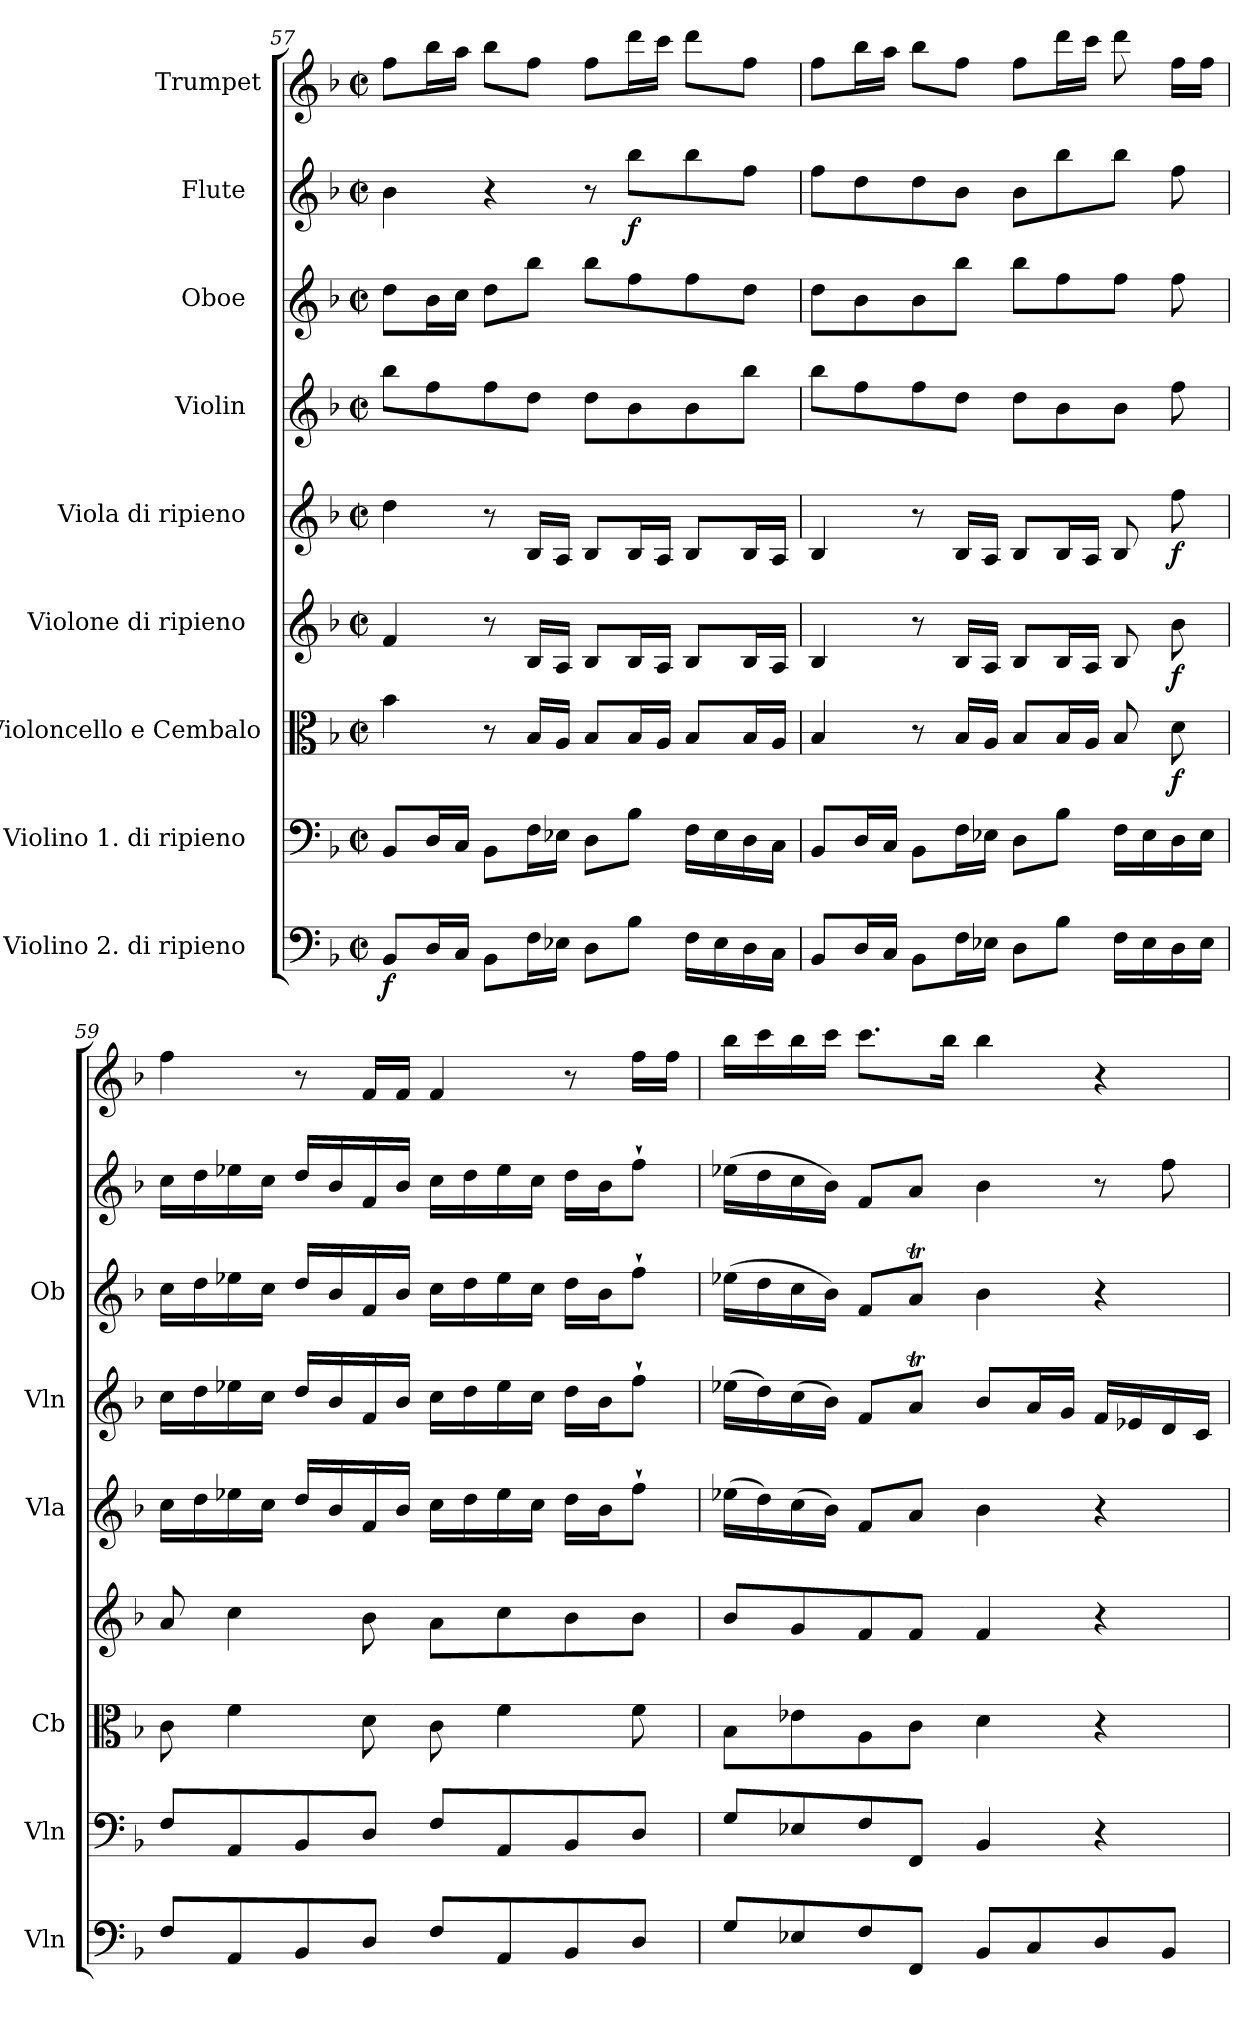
**kern	**dynam	**kern	**kern	**dynam	**kern	**dynam	**kern	**dynam	**kern	**kern	**kern	**dynam	**kern
*part9	*part9	*part8	*part7	*part7	*part6	*part6	*part5	*part5	*part4	*part3	*part2	*part2	*part1
*staff9	*staff9	*staff8	*staff7	*staff7	*staff6	*staff6	*staff5	*staff5	*staff4	*staff3	*staff2	*staff2	*staff1
*I"Violino 2.  di ripieno  	*	*I"Violino 1.  di ripieno  	*I"Violoncello  e Cembalo	*	*I"Violone  di ripieno  	*	*I"Viola  di ripieno    	*	*I"Violin              	*I"Oboe                	*I"Flute               	*	*I"Trumpet
*I'Vln	*	*I'Vln	*I'Cb	*	*	*	*I'Vla	*	*I'Vln	*I'Ob	*	*	*
*clefF4	*	*clefF4	*clefC3	*	*clefG2	*	*clefG2	*	*clefG2	*clefG2	*clefG2	*	*clefG2
*ITrd7c12	*	*	*	*	*	*	*	*	*	*	*	*	*
*k[b-]	*	*k[b-]	*k[b-]	*	*k[b-]	*	*k[b-]	*	*k[b-]	*k[b-]	*k[b-]	*	*k[b-]
*F:	*	*F:	*F:	*	*F:	*	*F:	*	*F:	*F:	*F:	*	*F:
*M2/2	*	*M2/2	*M2/2	*	*M2/2	*	*M2/2	*	*M2/2	*M2/2	*M2/2	*	*M2/2
*met(c|)	*	*met(c|)	*met(c|)	*	*met(c|)	*	*met(c|)	*	*met(c|)	*met(c|)	*met(c|)	*	*met(c|)
=57	=57	=57	=57	=57	=57	=57	=57	=57	=57	=57	=57	=57	=57
!	!LO:DY:b	!	!	!	!	!	!	!	!	!	!	!	!
8BBB-/L	f	8BB-/L	4b-\	.	4f/	.	4dd\	.	8bb-\L	8dd\L	4b-\	.	8ff\L
16DD/L	.	16D/L	.	.	.	.	.	.	8ff\	16b-\L	.	.	16bb-\L
16CC/JJ	.	16C/JJ	.	.	.	.	.	.	.	16cc\JJ	.	.	16aa\JJ
8BBB-\L	.	8BB-\L	8r	.	8r	.	8r	.	8ff\	8dd\L	4r	.	8bb-\L
16FF\L	.	16F\L	16B-/LL	.	16B-/LL	.	16B-/LL	.	8dd\J	8bb-\J	.	.	8ff\J
16EE-X\JJ	.	16E-X\JJ	16A/JJ	.	16A/JJ	.	16A/JJ	.	.	.	.	.	.
8DD\L	.	8D\L	8B-/L	.	8B-/L	.	8B-/L	.	8dd\L	8bb-\L	8r	.	8ff\L
!	!	!	!	!	!	!	!	!	!	!	!	!LO:DY:b	!
8BB-\J	.	8B-\J	16B-/L	.	16B-/L	.	16B-/L	.	8b-\	8ff\	8bb-\L	f	16ddd\L
.	.	.	16A/JJ	.	16A/JJ	.	16A/JJ	.	.	.	.	.	16ccc\JJ
16FF\LL	.	16F\LL	8B-/L	.	8B-/L	.	8B-/L	.	8b-\	8ff\	8bb-\	.	8ddd\L
16EE-\	.	16E-\	.	.	.	.	.	.	.	.	.	.	.
16DD\	.	16D\	16B-/L	.	16B-/L	.	16B-/L	.	8bb-\J	8dd\J	8ff\J	.	8ff\J
16CC\JJ	.	16C\JJ	16A/JJ	.	16A/JJ	.	16A/JJ	.	.	.	.	.	.
=58	=58	=58	=58	=58	=58	=58	=58	=58	=58	=58	=58	=58	=58
8BBB-/L	.	8BB-/L	4B-/	.	4B-/	.	4B-/	.	8bb-\L	8dd\L	8ff\L	.	8ff\L
16DD/L	.	16D/L	.	.	.	.	.	.	8ff\	8b-\	8dd\	.	16bb-\L
16CC/JJ	.	16C/JJ	.	.	.	.	.	.	.	.	.	.	16aa\JJ
8BBB-\L	.	8BB-\L	8r	.	8r	.	8r	.	8ff\	8b-\	8dd\	.	8bb-\L
16FF\L	.	16F\L	16B-/LL	.	16B-/LL	.	16B-/LL	.	8dd\J	8bb-\J	8b-\J	.	8ff\J
16EE-X\JJ	.	16E-X\JJ	16A/JJ	.	16A/JJ	.	16A/JJ	.	.	.	.	.	.
8DD\L	.	8D\L	8B-/L	.	8B-/L	.	8B-/L	.	8dd\L	8bb-\L	8b-\L	.	8ff\L
8BB-\J	.	8B-\J	16B-/L	.	16B-/L	.	16B-/L	.	8b-\	8ff\	8bb-\	.	16ddd\L
.	.	.	16A/JJ	.	16A/JJ	.	16A/JJ	.	.	.	.	.	16ccc\JJ
16FF\LL	.	16F\LL	8B-/	.	8B-/	.	8B-/	.	8b-\J	8ff\J	8bb-\J	.	8ddd\
16EE-\	.	16E-\	.	.	.	.	.	.	.	.	.	.	.
!	!	!	!	!LO:DY:b	!	!LO:DY:b	!	!LO:DY:b	!	!	!	!	!
16DD\	.	16D\	8d\	f	8b-\	f	8ff\	f	8ff\	8ff\	8ff\	.	16ff\LL
16EE-\JJ	.	16E-\JJ	.	.	.	.	.	.	.	.	.	.	16ff\JJ
=59	=59	=59	=59	=59	=59	=59	=59	=59	=59	=59	=59	=59	=59
8FF/L	.	8F/L	8c\	.	8a/	.	16cc\LL	.	16cc\LL	16cc\LL	16cc\LL	.	4ff\
.	.	.	.	.	.	.	16dd\	.	16dd\	16dd\	16dd\	.	.
8AAA/	.	8AA/	4f\	.	4cc\	.	16ee-X\	.	16ee-X\	16ee-X\	16ee-X\	.	.
.	.	.	.	.	.	.	16cc\JJ	.	16cc\JJ	16cc\JJ	16cc\JJ	.	.
8BBB-/	.	8BB-/	.	.	.	.	16dd/LL	.	16dd/LL	16dd/LL	16dd/LL	.	8r
.	.	.	.	.	.	.	16b-/	.	16b-/	16b-/	16b-/	.	.
8DD/J	.	8D/J	8d\	.	8b-\	.	16f/	.	16f/	16f/	16f/	.	16f/LL
.	.	.	.	.	.	.	16b-/JJ	.	16b-/JJ	16b-/JJ	16b-/JJ	.	16f/JJ
8FF/L	.	8F/L	8c\	.	8a\L	.	16cc\LL	.	16cc\LL	16cc\LL	16cc\LL	.	4f/
.	.	.	.	.	.	.	16dd\	.	16dd\	16dd\	16dd\	.	.
8AAA/	.	8AA/	4f\	.	8cc\	.	16ee-\	.	16ee-\	16ee-\	16ee-\	.	.
.	.	.	.	.	.	.	16cc\JJ	.	16cc\JJ	16cc\JJ	16cc\JJ	.	.
8BBB-/	.	8BB-/	.	.	8b-\	.	16dd\LL	.	16dd\LL	16dd\LL	16dd\LL	.	8r
.	.	.	.	.	.	.	16b-\J	.	16b-\J	16b-\J	16b-\J	.	.
8DD/J	.	8D/J	8f\	.	8b-\J	.	8ff`\J	.	8ff`\J	8ff`\J	8ff`\J	.	16ff\LL
.	.	.	.	.	.	.	.	.	.	.	.	.	16ff\JJ
=60	=60	=60	=60	=60	=60	=60	=60	=60	=60	=60	=60	=60	=60
8GG/L	.	8G/L	8B-\L	.	8b-/L	.	(16ee-X\LL	.	(16ee-X\LL	(16ee-X\LL	(16ee-X\LL	.	16bb-\LL
.	.	.	.	.	.	.	16dd\)	.	16dd\)	16dd\	16dd\	.	16ccc\
8EE-X/	.	8E-X/	8e-X\	.	8g/	.	(16cc\	.	(16cc\	16cc\	16cc\	.	16bb-\
.	.	.	.	.	.	.	16b-\JJ)	.	16b-\JJ)	16b-\JJ)	16b-\JJ)	.	16ccc\JJ
8FF/	.	8F/	8A\	.	8f/	.	8f/L	.	8f/L	8f/L	8f/L	.	8.ccc\L
8FFF/J	.	8FF/J	8c\J	.	8f/J	.	8a/J	.	8at/J	8at/J	8a/J	.	.
.	.	.	.	.	.	.	.	.	.	.	.	.	16bb-\Jk
8BBB-/L	.	4BB-/	4d\	.	4f/	.	4b-\	.	8b-/L	4b-\	4b-\	.	4bb-\
8CC/	.	.	.	.	.	.	.	.	16a/L	.	.	.	.
.	.	.	.	.	.	.	.	.	16g/JJ	.	.	.	.
8DD/	.	4r	4r	.	4r	.	4r	.	16f/LL	4r	8r	.	4r
.	.	.	.	.	.	.	.	.	16e-X/	.	.	.	.
8BBB-/J	.	.	.	.	.	.	.	.	16d/	.	8ff\	.	.
.	.	.	.	.	.	.	.	.	16c/JJ	.	.	.	.
=	=	=	=	=	=	=	=	=	=	=	=	=	=
*-	*-	*-	*-	*-	*-	*-	*-	*-	*-	*-	*-	*-	*-
